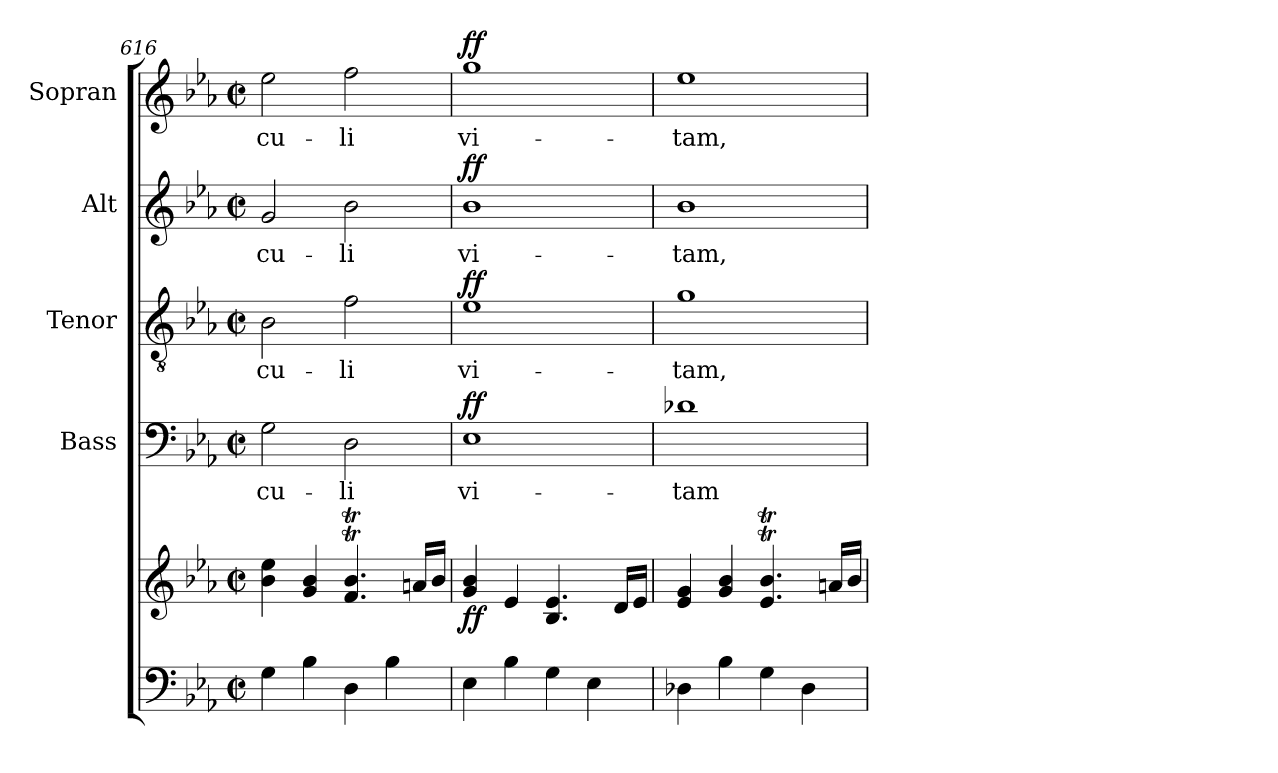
**kern	**kern	**dynam	**kern	**text	**dynam	**kern	**text	**dynam	**kern	**text	**dynam	**kern	**text	**dynam
*part5	*part5	*part5	*part4	*part4	*part4	*part3	*part3	*part3	*part2	*part2	*part2	*part1	*part1	*part1
*staff6	*staff5	*staff5/6	*staff4	*staff4	*staff4	*staff3	*staff3	*staff3	*staff2	*staff2	*staff2	*staff1	*staff1	*staff1
*	*	*	*I"Bass	*	*	*I"Tenor	*	*	*I"Alt	*	*	*I"Sopran	*	*
*	*	*	*I'B.	*	*	*I'T.	*	*	*I'A.	*	*	*I'S.	*	*
*clefF4	*clefG2	*	*clefF4	*	*	*clefGv2	*	*	*clefG2	*	*	*clefG2	*	*
*k[b-e-a-]	*k[b-e-a-]	*	*k[b-e-a-]	*	*	*k[b-e-a-]	*	*	*k[b-e-a-]	*	*	*k[b-e-a-]	*	*
*E-:	*E-:	*	*E-:	*	*	*E-:	*	*	*E-:	*	*	*E-:	*	*
*M2/2	*M2/2	*	*M2/2	*	*	*M2/2	*	*	*M2/2	*	*	*M2/2	*	*
*met(c|)	*met(c|)	*	*met(c|)	*	*	*met(c|)	*	*	*met(c|)	*	*	*met(c|)	*	*
=616	=616	=616	=616	=616	=616	=616	=616	=616	=616	=616	=616	=616	=616	=616
!	!	!	!	!LO:LY:b	!	!	!LO:LY:b	!	!	!LO:LY:b	!	!	!LO:LY:b	!
4G\	4b-\ 4ee-\	.	2G\	-cu-	.	2B-\	-cu-	.	2g/	-cu-	.	2ee-\	-cu-	.
4B-\	4g/ 4b-/	.	.	.	.	.	.	.	.	.	.	.	.	.
!	!	!	!	!LO:LY:b	!	!	!LO:LY:b	!	!	!LO:LY:b	!	!	!LO:LY:b	!
4D\	4.f/T 4.b-/T	.	2D\	-li	.	2f\	-li	.	2b-\	-li	.	2ff\	-li	.
4B-\	.	.	.	.	.	.	.	.	.	.	.	.	.	.
.	16an/LL	.	.	.	.	.	.	.	.	.	.	.	.	.
.	16b-/JJ	.	.	.	.	.	.	.	.	.	.	.	.	.
!!LO:PB:g=z
=617	=617	=617	=617	=617	=617	=617	=617	=617	=617	=617	=617	=617	=617	=617
!	!	!LO:DY:b	!	!LO:LY:b	!LO:DY:a	!	!LO:LY:b	!LO:DY:a	!	!LO:LY:b	!LO:DY:a	!	!LO:LY:b	!LO:DY:a
4E-\	4g/ 4b-/	ff	1E-	vi-	ff	1e-	vi-	ff	1b-	vi-	ff	1gg	vi-	ff
4B-\	4e-/	.	.	.	.	.	.	.	.	.	.	.	.	.
4G\	4.B-/ 4.e-/	.	.	.	.	.	.	.	.	.	.	.	.	.
4E-\	.	.	.	.	.	.	.	.	.	.	.	.	.	.
.	16d/LL	.	.	.	.	.	.	.	.	.	.	.	.	.
.	16e-/JJ	.	.	.	.	.	.	.	.	.	.	.	.	.
=618	=618	=618	=618	=618	=618	=618	=618	=618	=618	=618	=618	=618	=618	=618
!	!	!	!	!LO:LY:b	!	!	!LO:LY:b	!	!	!LO:LY:b	!	!	!LO:LY:b	!
4D-X\	4e-/ 4g/	.	1d-X	-tam	.	1g	-tam,	.	1b-	-tam,	.	1ee-	-tam,	.
4B-\	4g/ 4b-/	.	.	.	.	.	.	.	.	.	.	.	.	.
4G\	4.e-/T 4.b-/T	.	.	.	.	.	.	.	.	.	.	.	.	.
4D-\	.	.	.	.	.	.	.	.	.	.	.	.	.	.
.	16an/LL	.	.	.	.	.	.	.	.	.	.	.	.	.
.	16b-/JJ	.	.	.	.	.	.	.	.	.	.	.	.	.
=	=	=	=	=	=	=	=	=	=	=	=	=	=	=
*-	*-	*-	*-	*-	*-	*-	*-	*-	*-	*-	*-	*-	*-	*-
